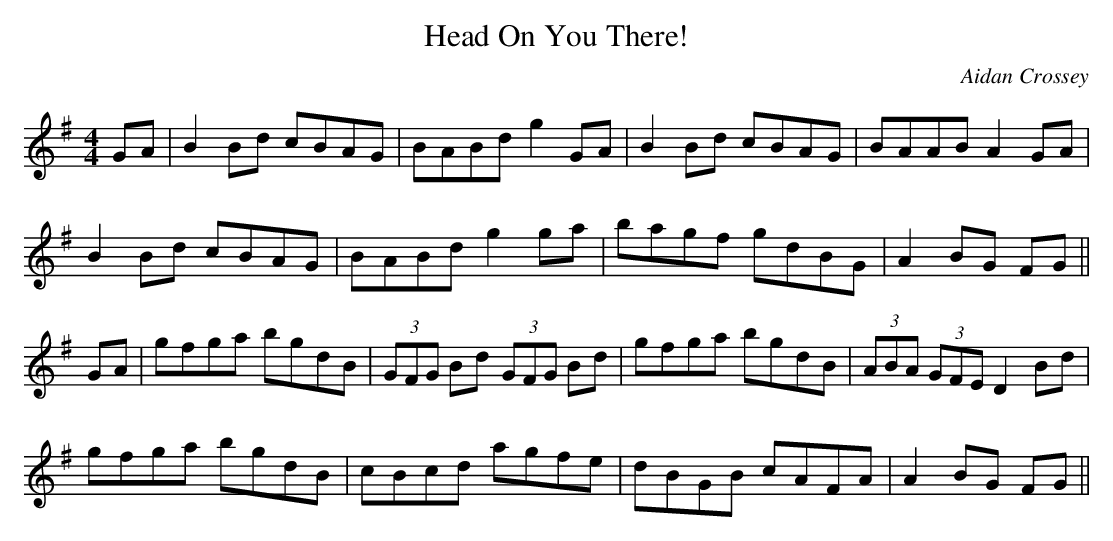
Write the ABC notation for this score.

X:1
T:Head On You There!
M:4/4
L:1/8
C:Aidan Crossey
K:G
GA|B2Bd cBAG|BABd g2GA|B2Bd cBAG|BAAB A2GA|
B2Bd cBAG|BABd g2ga|bagf gdBG|A2BG FG||
GA|gfga bgdB|(3GFG Bd (3GFG Bd|gfga bgdB|(3ABA (3GFE D2Bd|
gfga bgdB|cBcd agfe|dBGB cAFA|A2BG FG||
